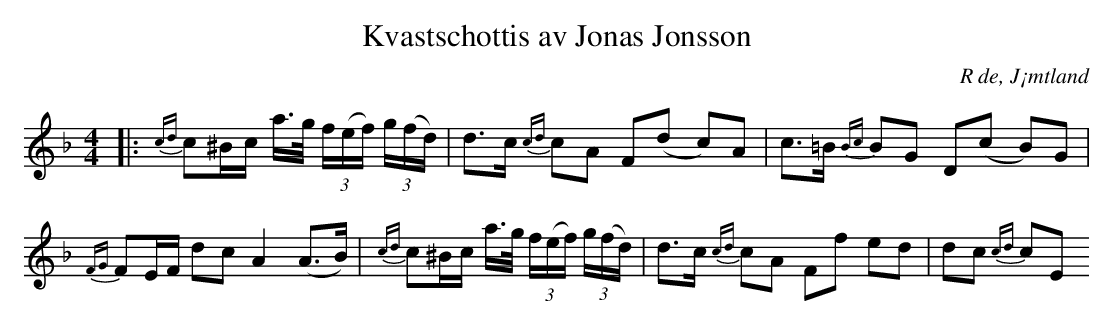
X:1
T:Kvastschottis av Jonas Jonsson
O:R de, J¡mtland
M:4/4
L:1/16
K:F
|: {cd}c2^Bc a>g (3f(ef) (3g(fd) | d2>c2 {cd}c2A2 F2(d2- c2)A2 | c2>=B2 {Bc}B2G2 D2(c2- B2)G2 | {FG}F2EF d2c2 A4 (A2>B2) | {cd}c2^Bc a>g (3f(ef) (3g(fd) | d2>c2 {cd}c2A2 F2f2 e2d2 | d2c2 {cd}c2E2
